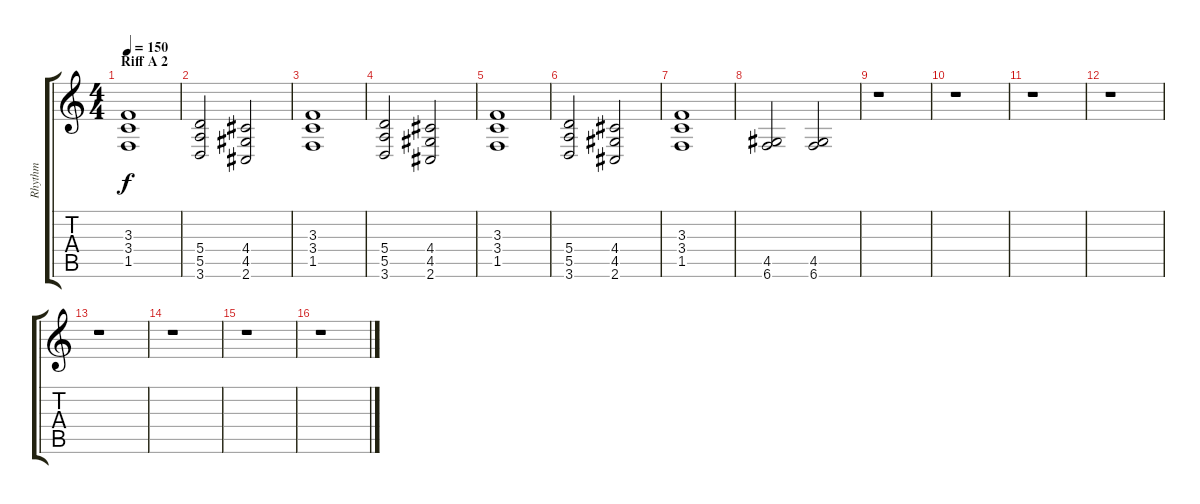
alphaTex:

\track ("Rhythm" "Rhythm") {instrument distortionguitar}
\staff {score tabs}
\tuning (B3 Gb3 D3 A2 E2 B1) {hide}
\ts (4 4)
\section ("" "Riff A 2")
\tempo 150
\clef g2
\ks c
(3.3 3.4 1.5).1{dy f} |
(5.4 5.5 3.6).2 (4.4 4.5 2.6).2 |
(3.3 3.4 1.5).1 |
(5.4 5.5 3.6).2 (4.4 4.5 2.6).2 |
(3.3 3.4 1.5).1 |
(5.4 5.5 3.6).2 (4.4 4.5 2.6).2 |
(3.3 3.4 1.5).1 |
(4.5 6.6).2 (4.5 6.6).2 |
r.1 |
r.1 |
r.1 |
r.1 |
r.1 |
r.1 |
r.1 |
r.1
